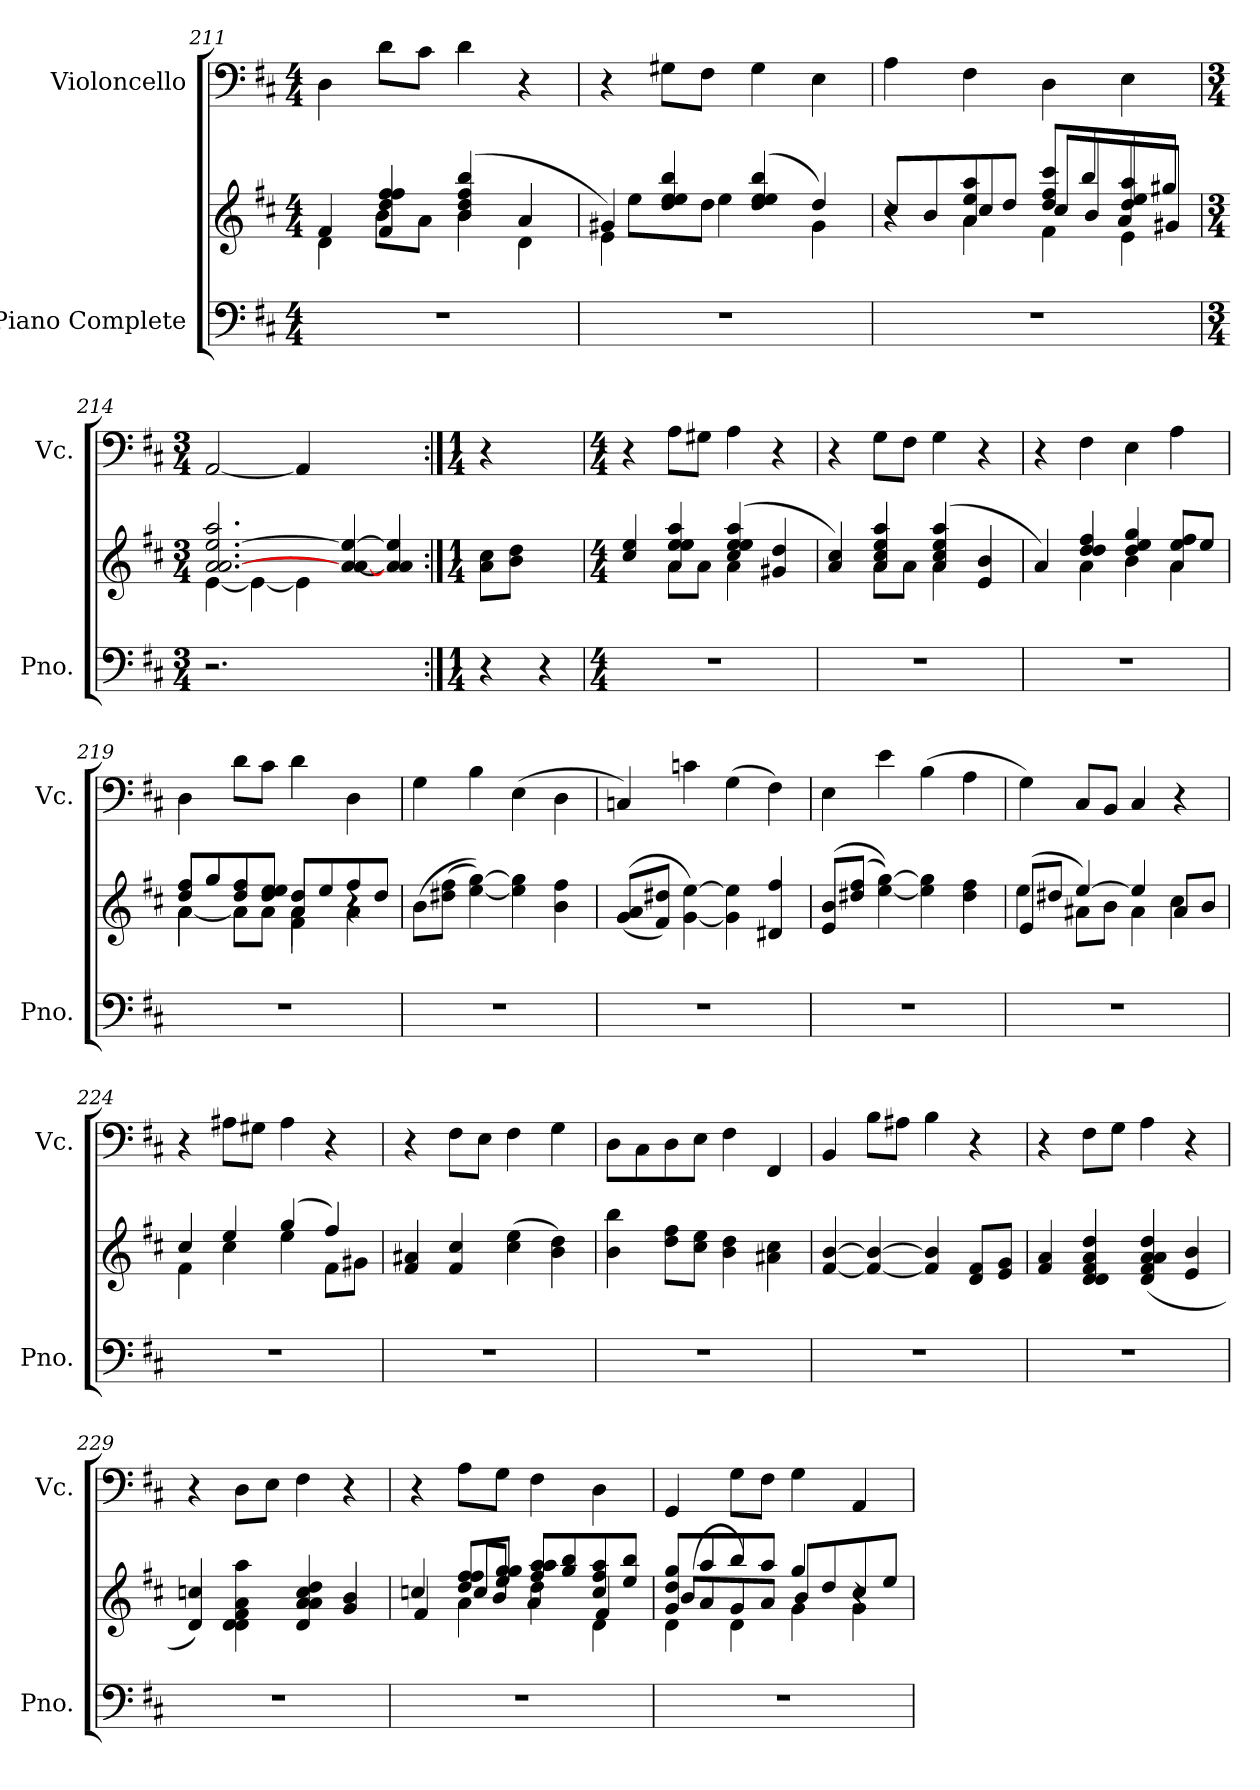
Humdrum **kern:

**kern	**kern	**kern
*part2	*part2	*part1
*staff3	*staff2	*staff1
*I"Piano Complete	*	*I"Violoncello
*I'Pno.	*	*I'Vc.
*clefF4	*clefG2	*clefF4
*k[f#c#]	*k[f#c#]	*k[f#c#]
*D:	*D:	*D:
*M4/4	*M4/4	*M4/4
=211	=211	=211
*	*^	*
1r	4f#/	4d\	4D\
.	4f#/ 4dd/ 4ff#/ 4ff#/	8b\L	8d\L
.	.	8a\J	8c#\J
.	(4b/ 4dd/ 4ff#/ 4bb/	4b\	4d\
.	4a/	4d\	4r
=212	=212	=212	=212
1r	4g#X/)	4e\	4r
.	4dd/ 4ee/ 4ee/ 4bb/	8ee\L	8G#X\L
.	.	8dd\J	8F#\J
.	(4dd/ 4ee/ 4ee/ 4bb/	4ee\	4G#\
.	4dd/)	4g#\	4E\
=213	=213	=213	=213
*	*	*^	*
1r	4r	4e\yy	8cc#/L	4A\
.	.	.	8b/	.
.	4a/ 4ee/ 4aa/	4a\	8cc#/	4F#\
.	.	.	8dd/J	.
.	8dd/ 8ff#/ 8ccc#/L	4f#\	8cc#/L	4D\
.	8bb/	.	8b/	.
.	8dd/ 8ee/ 8aa/	4e\	8a/	4E\
.	8gg#X/J	.	8g#X/J	.
*	*v	*v	*v	*
=214	=214	=214
*M3/4	*M3/4	*M3/4
*	*^	*
2.r	[2.a/ [2.a/ [2.ee/ 2.aa/	[4e\	[2AA/
.	.	4e\_	.
.	.	4e\]	4AA/]
2ryy	4a/_ [4a/ 4ee/_	2ryy	2ryy
.	4a/] 4a/ 4ee/]	.	.
*	*v	*v	*
=215:|!	=215:|!	=215:|!
*M1/4	*M1/4	*M1/4
4r	8a\ 8cc#\L	4r
.	8b\ 8dd\J	.
4r	4ryy	4ryy
=216	=216	=216
*M4/4	*M4/4	*M4/4
*	*^	*
1r	4cc#/ 4ee/	4ryy	4r
.	4a/ 4ee/ 4ee/ 4aa/	8a\L	8A\L
.	.	8a\J	8G#X\J
.	(4cc#/ 4ee/ 4ee/ 4aa/	4a\	4A\
.	4g#X/ 4dd/	4ryy	4r
=217	=217	=217	=217
1r	4a/ 4cc#/)	4ryy	4r
.	4a/ 4cc#/ 4ee/ 4aa/	8a\L	8G\L
.	.	8a\J	8F#\J
.	(4a/ 4cc#/ 4ee/ 4aa/	4a\	4G\
.	4e/ 4b/	4ryy	4r
=218	=218	=218	=218
1r	4a/)	4f#\yy	4r
.	4dd/ 4dd/ 4ff#/	4a\	4F#\
.	4dd/ 4ee/ 4gg/	4b\	4E\
.	8a/ 8ee/ 8ff#/L	4a\	4A\
.	8ee/J	.	.
=219	=219	=219	=219
*	*^	*^	*
1r	8dd/ 8ff#/L	4a\	8ff#/L	[4a\	4D\
.	8gg/	.	8gg/	.	.
.	8dd/ 8ff#/	8a\L	8ff#/	4a\]	8d\L
.	8dd/ 8ee/J	8a\J	8ee/J	.	8c#\J
.	4a/ 4dd/	4f#\	8dd/L	4a\	4d\
.	.	.	8ee/	.	.
.	4r	4ryy	8ff#/	4a\	4D\
.	.	.	8dd/J	.	.
*	*v	*v	*v	*v	*
!!LO:LB:g=z
=220	=220	=220
1r	(8b\L	4G\
.	(8dd#X\ 8ff#\J	.
.	[4ee\ [4gg\))	4B\
.	4ee\] 4gg\]	(4E\
.	4b\ 4ff#\	4D\
=221	=221	=221
1r	((8g/ 8a/L	4Cn/)
.	8f#/ 8dd#X/J)	.
.	[4g\ [4ee\)	4cn\
.	4g\] 4ee\]	(4G\
.	4d#X/ 4ff#/	4F#\)
=222	=222	=222
1r	(8e/ 8b/L	4E\
.	(8dd#X/ 8ff#/J	.
.	[4ee\ [4gg\))	4e\
.	4ee\] 4gg\]	(4B\
.	4dd#\ 4ff#\	4A\
=223	=223	=223
*	*^	*
1r	(8e/L	4ee\	4G\)
.	8dd#X/J	.	.
.	[4ee/)	8a#X\L	8C#/L
.	.	8b\J	8BB/J
.	4ee/]	4a#\	4C#/
.	8a#/L	4cc#\	4r
.	8b/J	.	.
=224	=224	=224	=224
1r	4cc#/	4f#\	4r
.	4ee/	4cc#\	8A#X\L
.	.	.	8G#X\J
.	(4gg/	4ee\	4A#\
.	4ff#/)	8f#\L	4r
.	.	8g#X\J	.
*	*v	*v	*
=225	=225	=225
1r	4f#/ 4a#X/	4r
.	4f#/ 4cc#/	8F#\L
.	.	8E\J
.	(4cc#\ 4ee\	4F#\
.	4b\ 4dd\)	4G\
=226	=226	=226
1r	4b\ 4bb\	8D\L
.	.	8C#\
.	8dd\ 8ff#\L	8D\
.	8cc#\ 8ee\J	8E\J
.	4b\ 4dd\	4F#\
.	4a#X\ 4cc#\	4FF#/
=227	=227	=227
1r	[4f#/ [4b/	4BB/
.	4f#/_ 4b/_	8B\L
.	.	8A#X\J
.	4f#/] 4b/]	4B\
.	8d/ 8f#/L	4r
.	8e/ 8g/J	.
=228	=228	=228
1r	4f#/ 4a/	4r
.	4d/ 4d/ 4f#/ 4a/ 4dd/	8F#\L
.	.	8G\J
.	(4d/ 4f#/ 4a/ 4a/ 4dd/	4A\
.	4e/ 4b/	4r
=229	=229	=229
1r	4d/ 4ccn/)	4r
.	4d\ 4d\ 4f#\ 4a\ 4aa\	8D\L
.	.	8E\J
.	4d/ 4a/ 4a/ 4cc/ 4dd/	4F#\
.	4g/ 4b/	4r
=230	=230	=230
*	*^	*
*	*	*^	*
1r	4ccn/	4ryy	4f#/	4r
.	8dd/ 8ff#/ 8ff#/L	4a\	8cc/L	8A\L
.	8ee/ 8gg/ 8gg/J	.	8b/J	8G\J
.	8ff#/ 8aa/ 8aa/L	4dd\	4a/	4F#\
.	8gg/ 8bb/	.	.	.
.	8cc/ 8ff#/ 8aa/	4d\	4f#/	4D\
.	8ee/ 8bb/J	.	.	.
=231	=231	=231	=231	=231
1r	8g/ 8dd/ 8gg/L	4d\	(8b/L	4GG/
.	8aa/	.	8a/	.
.	8bb/	4d\	8g/)	8G\L
.	8aa/J	.	8a/J	8F#\J
.	4gg/	4g\	8b/L	4G\
.	.	.	8dd/	.
.	4r	4g\	8cc#/	4AA/
.	.	.	8ee/J	.
*	*v	*v	*v	*
=	=	=
*-	*-	*-
